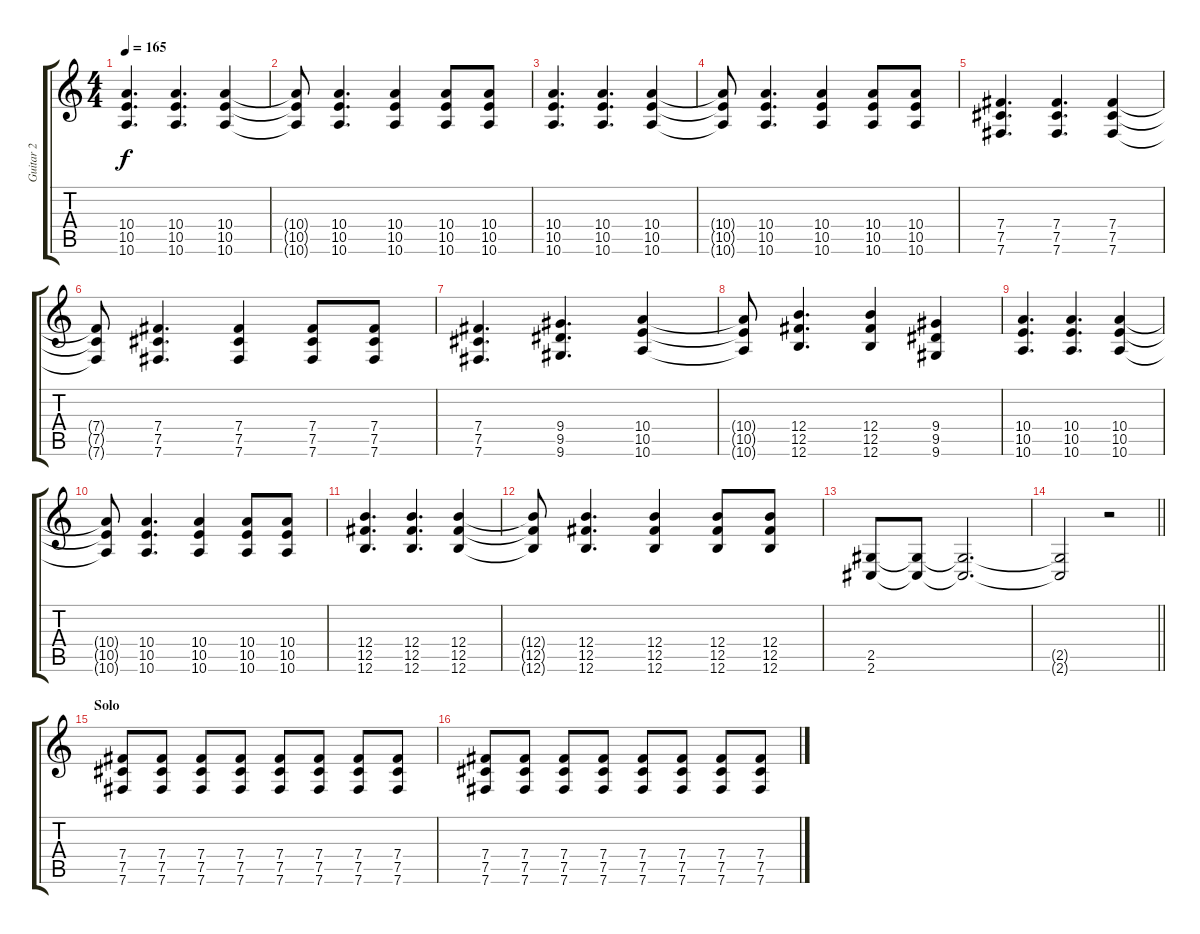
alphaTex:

\track ("Guitar 2" "Guitar 2") {instrument distortionguitar}
\staff {score tabs}
\tuning (Db4 Ab3 E3 B2 Gb2 B1) {hide}
\ts (4 4)
\tempo 165
\clef g2
\ks c
(10.4 10.5 10.6).4{d dy f} (10.4 10.5 10.6).4{d} (10.4 10.5 10.6).4 |
(10.4{t} 10.5{t} 10.6{t}).8 (10.4 10.5 10.6).4{d} (10.4 10.5 10.6).4 (10.4 10.5 10.6).8 (10.4 10.5 10.6).8 |
(10.4 10.5 10.6).4{d} (10.4 10.5 10.6).4{d} (10.4 10.5 10.6).4 |
(10.4{t} 10.5{t} 10.6{t}).8 (10.4 10.5 10.6).4{d} (10.4 10.5 10.6).4 (10.4 10.5 10.6).8 (10.4 10.5 10.6).8 |
(7.4 7.5 7.6).4{d} (7.4 7.5 7.6).4{d} (7.4 7.5 7.6).4 |
(7.4{t} 7.5{t} 7.6{t}).8 (7.4 7.5 7.6).4{d} (7.4 7.5 7.6).4 (7.4 7.5 7.6).8 (7.4 7.5 7.6).8 |
(7.4 7.5 7.6).4{d} (9.4 9.5 9.6).4{d} (10.4 10.5 10.6).4 |
(10.4{t} 10.5{t} 10.6{t}).8 (12.4 12.5 12.6).4{d} (12.4 12.5 12.6).4 (9.4 9.5 9.6).4 |
(10.4 10.5 10.6).4{d} (10.4 10.5 10.6).4{d} (10.4 10.5 10.6).4 |
(10.4{t} 10.5{t} 10.6{t}).8 (10.4 10.5 10.6).4{d} (10.4 10.5 10.6).4 (10.4 10.5 10.6).8 (10.4 10.5 10.6).8 |
(12.4 12.5 12.6).4{d} (12.4 12.5 12.6).4{d} (12.4 12.5 12.6).4 |
(12.4{t} 12.5{t} 12.6{t}).8 (12.4 12.5 12.6).4{d} (12.4 12.5 12.6).4 (12.4 12.5 12.6).8 (12.4 12.5 12.6).8 |
(2.5 2.6).8{volume 6} (2.5{t} 2.6{t}).8{volume 9} (2.5{t} 2.6{t}).2{d} |
\barLineRight lightlight
(2.5{t} 2.6{t}).2 r.2 |
\section ("" "Solo")
(7.4 7.5 7.6).8 (7.4 7.5 7.6).8 (7.4 7.5 7.6).8 (7.4 7.5 7.6).8 (7.4 7.5 7.6).8 (7.4 7.5 7.6).8 (7.4 7.5 7.6).8 (7.4 7.5 7.6).8 |
(7.4 7.5 7.6).8 (7.4 7.5 7.6).8 (7.4 7.5 7.6).8 (7.4 7.5 7.6).8 (7.4 7.5 7.6).8 (7.4 7.5 7.6).8 (7.4 7.5 7.6).8 (7.4 7.5 7.6).8
